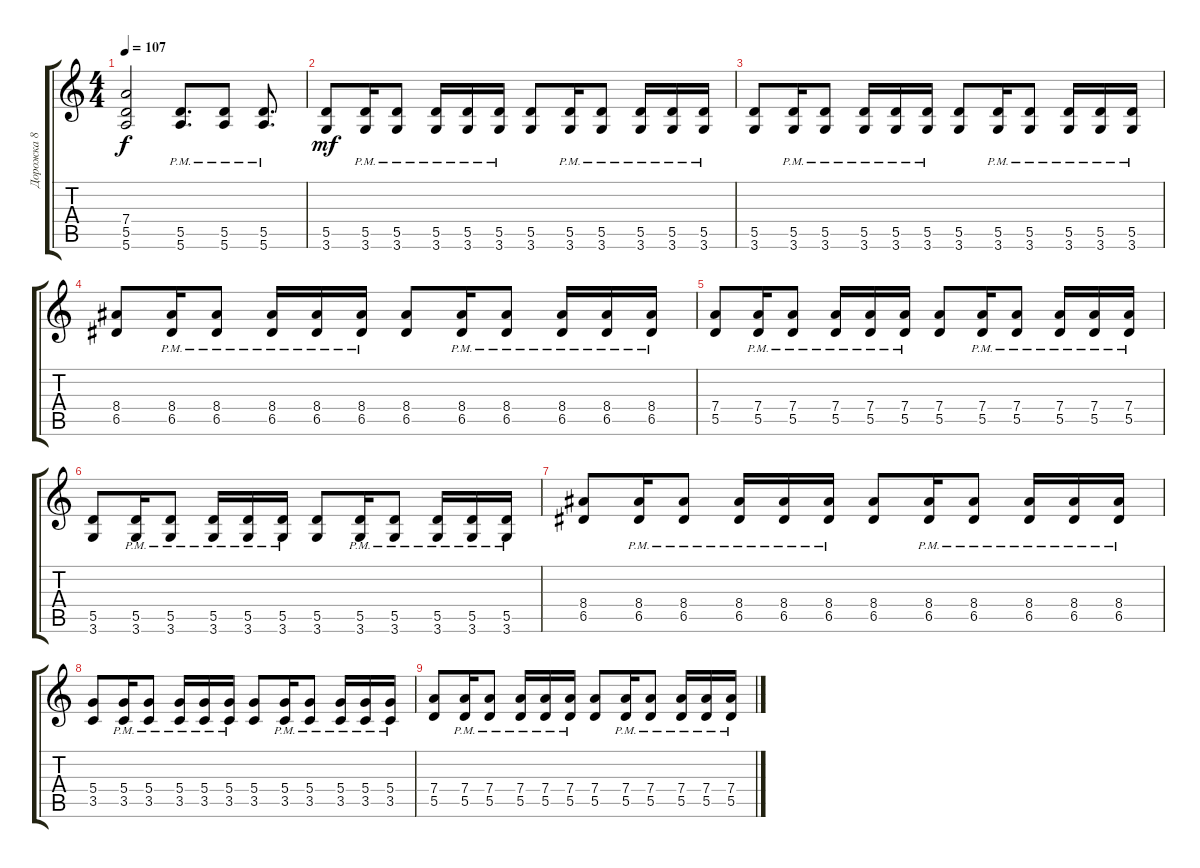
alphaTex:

\track ("Дорожка 8" "Дорожка 8") {instrument distortionguitar}
\staff {score tabs}
\tuning (E4 B3 G3 D3 A2 E2) {hide}
\ts (4 4)
\tempo 107
\clef g2
\ks c
(7.4 5.5 5.6).2{dy f} (5.5{pm} 5.6{pm}).8{d} (5.5{pm} 5.6{pm}).8 (5.5{pm} 5.6{pm}).8{d} |
(5.5 3.6).8{dy mf} (5.5{pm} 3.6{pm}).16 (5.5{pm} 3.6{pm}).8 (5.5{pm} 3.6{pm}).16 (5.5{pm} 3.6{pm}).16 (5.5{pm} 3.6{pm}).16 (5.5 3.6).8 (5.5{pm} 3.6{pm}).16 (5.5{pm} 3.6{pm}).8 (5.5{pm} 3.6{pm}).16 (5.5{pm} 3.6{pm}).16 (5.5{pm} 3.6{pm}).16 |
(5.5 3.6).8 (5.5{pm} 3.6{pm}).16 (5.5{pm} 3.6{pm}).8 (5.5{pm} 3.6{pm}).16 (5.5{pm} 3.6{pm}).16 (5.5{pm} 3.6{pm}).16 (5.5 3.6).8 (5.5{pm} 3.6{pm}).16 (5.5{pm} 3.6{pm}).8 (5.5{pm} 3.6{pm}).16 (5.5{pm} 3.6{pm}).16 (5.5{pm} 3.6{pm}).16 |
(8.4 6.5).8 (8.4{pm} 6.5{pm}).16 (8.4{pm} 6.5{pm}).8 (8.4{pm} 6.5{pm}).16 (8.4{pm} 6.5{pm}).16 (8.4{pm} 6.5{pm}).16 (8.4 6.5).8 (8.4{pm} 6.5{pm}).16 (8.4{pm} 6.5{pm}).8 (8.4{pm} 6.5{pm}).16 (8.4{pm} 6.5{pm}).16 (8.4{pm} 6.5{pm}).16 |
(7.4 5.5).8 (7.4{pm} 5.5{pm}).16 (7.4{pm} 5.5{pm}).8 (7.4{pm} 5.5{pm}).16 (7.4{pm} 5.5{pm}).16 (7.4{pm} 5.5{pm}).16 (7.4 5.5).8 (7.4{pm} 5.5{pm}).16 (7.4{pm} 5.5{pm}).8 (7.4{pm} 5.5{pm}).16 (7.4{pm} 5.5{pm}).16 (7.4{pm} 5.5{pm}).16 |
(5.5 3.6).8 (5.5{pm} 3.6{pm}).16 (5.5{pm} 3.6{pm}).8 (5.5{pm} 3.6{pm}).16 (5.5{pm} 3.6{pm}).16 (5.5{pm} 3.6{pm}).16 (5.5 3.6).8 (5.5{pm} 3.6{pm}).16 (5.5{pm} 3.6{pm}).8 (5.5{pm} 3.6{pm}).16 (5.5{pm} 3.6{pm}).16 (5.5{pm} 3.6{pm}).16 |
(8.4 6.5).8 (8.4{pm} 6.5{pm}).16 (8.4{pm} 6.5{pm}).8 (8.4{pm} 6.5{pm}).16 (8.4{pm} 6.5{pm}).16 (8.4{pm} 6.5{pm}).16 (8.4 6.5).8 (8.4{pm} 6.5{pm}).16 (8.4{pm} 6.5{pm}).8 (8.4{pm} 6.5{pm}).16 (8.4{pm} 6.5{pm}).16 (8.4{pm} 6.5{pm}).16 |
(5.4 3.5).8 (5.4{pm} 3.5{pm}).16 (5.4{pm} 3.5{pm}).8 (5.4{pm} 3.5{pm}).16 (5.4{pm} 3.5{pm}).16 (5.4{pm} 3.5{pm}).16 (5.4 3.5).8 (5.4{pm} 3.5{pm}).16 (5.4{pm} 3.5{pm}).8 (5.4{pm} 3.5{pm}).16 (5.4{pm} 3.5{pm}).16 (5.4{pm} 3.5{pm}).16 |
(7.4 5.5).8 (7.4{pm} 5.5{pm}).16 (7.4{pm} 5.5{pm}).8 (7.4{pm} 5.5{pm}).16 (7.4{pm} 5.5{pm}).16 (7.4{pm} 5.5{pm}).16 (7.4 5.5).8 (7.4{pm} 5.5{pm}).16 (7.4{pm} 5.5{pm}).8 (7.4{pm} 5.5{pm}).16 (7.4{pm} 5.5{pm}).16 (7.4{pm} 5.5{pm}).16
